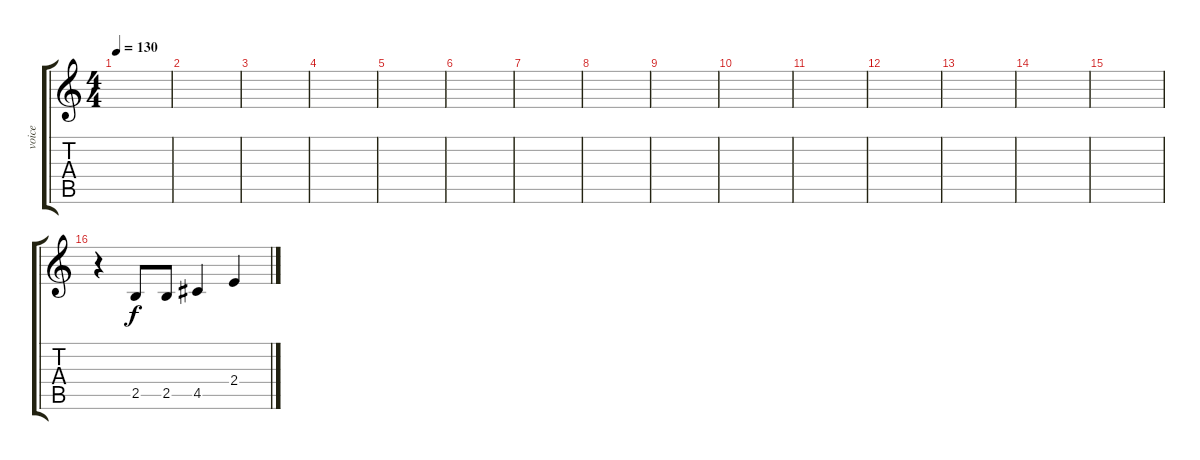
\track ("voice" "voice") {instrument acousticguitarnylon}
\staff {score tabs}
\tuning (E4 B3 G3 D3 A2 E2) {hide}
\ts (4 4)
\tempo 130
\clef g2
\ks c
|
|
|
|
|
|
|
|
|
|
|
|
|
|
|
r.4 2.5.8 2.5.8 4.5.4 2.4.4
